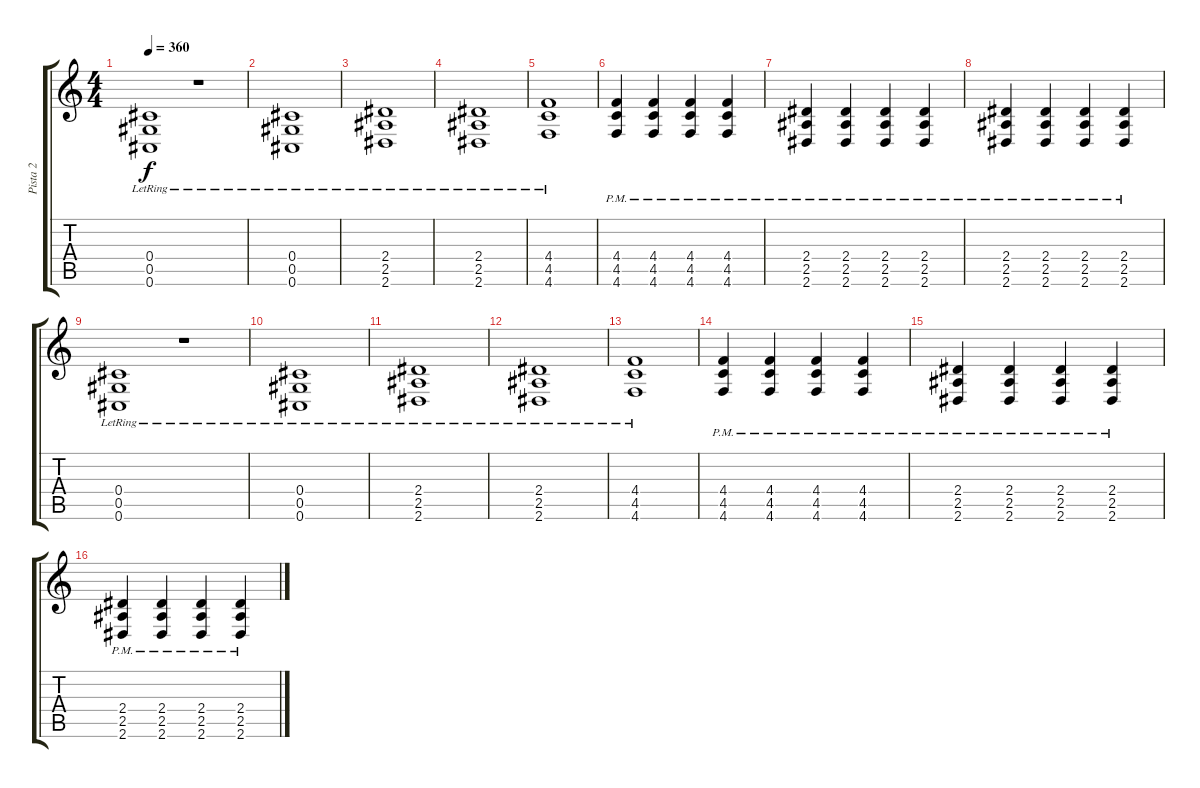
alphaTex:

\track ("Pista 2" "Pista 2") {instrument overdrivenguitar}
\staff {score tabs}
\tuning (Eb4 Bb3 Gb3 Db3 Ab2 Db2) {hide}
\ts (4 4)
\tempo 360
\clef g2
\ks c
(0.4{lr} 0.5{lr} 0.6{lr}).1{dy f} r.1 |
(0.4{lr} 0.5{lr} 0.6{lr}).1 |
(2.4{lr} 2.5{lr} 2.6{lr}).1 |
(2.4{lr} 2.5{lr} 2.6{lr}).1 |
(4.4{lr} 4.5{lr} 4.6{lr}).1 |
(4.4{pm} 4.5{pm} 4.6{pm}).4 (4.4{pm} 4.5{pm} 4.6{pm}).4 (4.4{pm} 4.5{pm} 4.6{pm}).4 (4.4{pm} 4.5{pm} 4.6{pm}).4 |
(2.4{pm} 2.5{pm} 2.6{pm}).4 (2.4{pm} 2.5{pm} 2.6{pm}).4 (2.4{pm} 2.5{pm} 2.6{pm}).4 (2.4{pm} 2.5{pm} 2.6{pm}).4 |
(2.4{pm} 2.5{pm} 2.6{pm}).4 (2.4{pm} 2.5{pm} 2.6{pm}).4 (2.4{pm} 2.5{pm} 2.6{pm}).4 (2.4{pm} 2.5{pm} 2.6{pm}).4 |
(0.4{lr} 0.5{lr} 0.6{lr}).1 r.1 |
(0.4{lr} 0.5{lr} 0.6{lr}).1 |
(2.4{lr} 2.5{lr} 2.6{lr}).1 |
(2.4{lr} 2.5{lr} 2.6{lr}).1 |
(4.4{lr} 4.5{lr} 4.6{lr}).1 |
(4.4{pm} 4.5{pm} 4.6{pm}).4 (4.4{pm} 4.5{pm} 4.6{pm}).4 (4.4{pm} 4.5{pm} 4.6{pm}).4 (4.4{pm} 4.5{pm} 4.6{pm}).4 |
(2.4{pm} 2.5{pm} 2.6{pm}).4 (2.4{pm} 2.5{pm} 2.6{pm}).4 (2.4{pm} 2.5{pm} 2.6{pm}).4 (2.4{pm} 2.5{pm} 2.6{pm}).4 |
(2.4{pm} 2.5{pm} 2.6{pm}).4 (2.4{pm} 2.5{pm} 2.6{pm}).4 (2.4{pm} 2.5{pm} 2.6{pm}).4 (2.4{pm} 2.5{pm} 2.6{pm}).4
